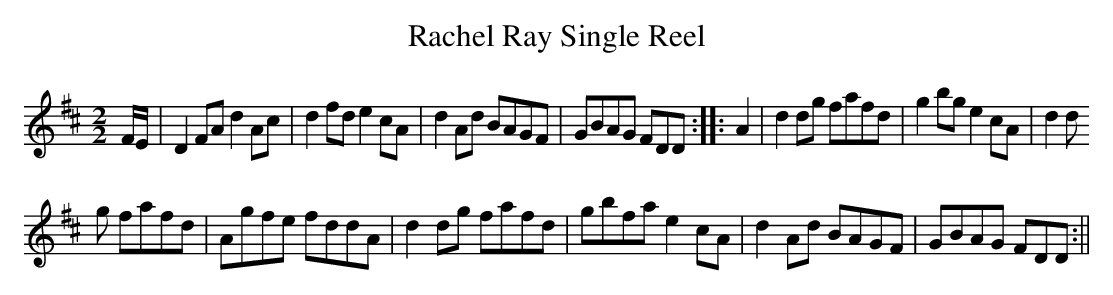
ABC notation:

X:1
T:Rachel Ray Single Reel
M:2/2
L:1/8
K:D Major
F/2E/2|D2FAd2Ac|d2fde2cA|d2Ad BAGF|GBAG FDD:||:A2|d2dg fafd|g2bge2cA|d2d
g fafd|Agfe fddA|d2dg fafd|gbfa e2cA|d2Ad BAGF|GBAG FDD:||
